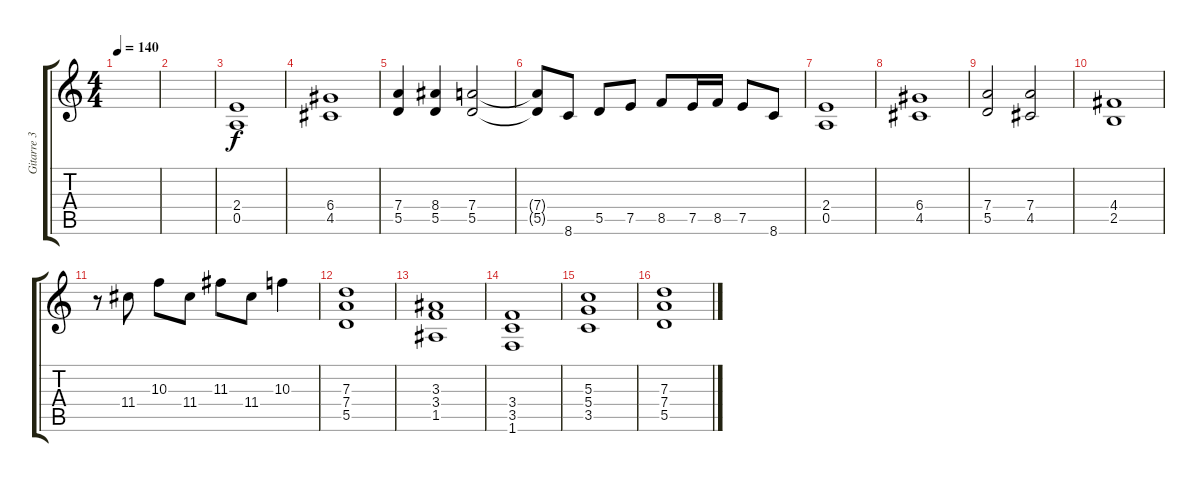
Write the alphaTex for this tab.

\track ("Gitarre 3" "Gitarre 3") {instrument overdrivenguitar}
\staff {score tabs}
\tuning (E4 B3 G3 D3 A2 E2) {hide}
\ts (4 4)
\tempo 140
\clef g2
\ks c
|
|
(2.4 0.5).1 |
(6.4 4.5).1 |
(7.4 5.5).4 (8.4 5.5).4 (7.4 5.5).2 |
(7.4{t} 5.5{t}).8 8.6.8 5.5.8 7.5.8 8.5.8 7.5.16 8.5.16 7.5.8 8.6.8 |
(2.4 0.5).1 |
(6.4 4.5).1 |
(7.4 5.5).2 (7.4 4.5).2 |
(4.4 2.5).1 |
r.8 11.4.8 10.3.8 11.4.8 11.3.8 11.4.8 10.3.4 |
(7.3 7.4 5.5).1{volume 10} |
(3.3 3.4 1.5).1 |
(3.4 3.5 1.6).1 |
(5.3 5.4 3.5).1 |
(7.3 7.4 5.5).1
